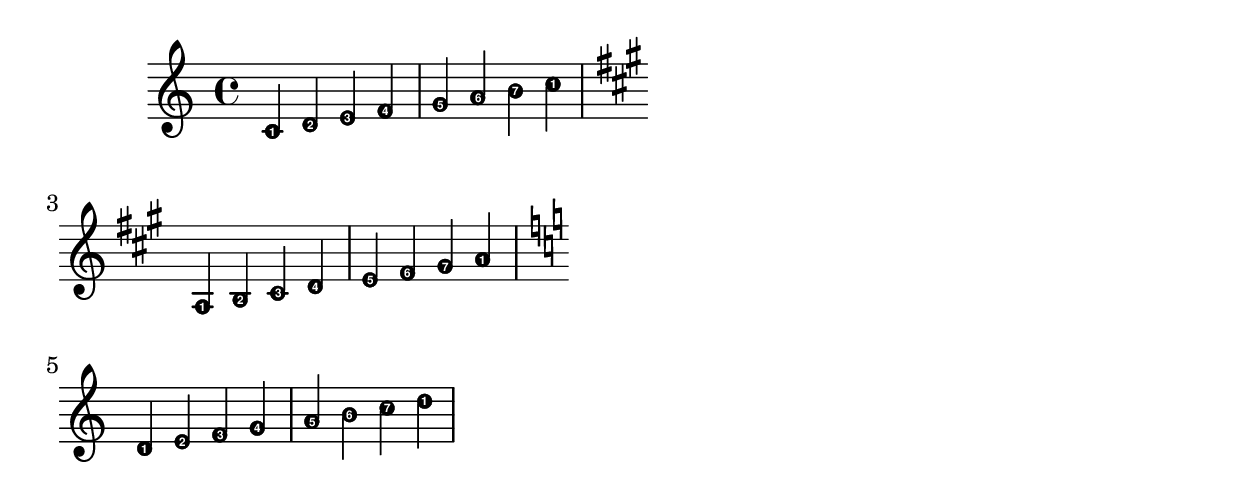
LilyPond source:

% Do not edit this file; it is automatically
% generated from Documentation/snippets/new
% This file is in the public domain.
%% Note: this file works from version 2.13.36
\version "2.13.39"

\header {
%% Translation of GIT committish: 5160eccb26cee0bfd802d844233e4a8d795a1e94
  texidoces = "

Las cabezas de nota de notación fácil utilizan la propiedad
@code{note-names} del objeto @code{NoteHead} para determinad lo que
aparece dentro de la cabeza.  Mediante la sobreescritura de esta
propiedad, es posible imprimir números que representen el grado de la
escala.

Se puede crear un grabador simple que haga esto para la cabeza de cada
nota que ve.

"

  doctitlees = "Números como notas de notación fácil"

  lsrtags = "pitches"
  texidoc = "
Easy notation note heads use the @code{note-names} property
of the @code{NoteHead} object to determine what appears inside
the note head.  By overriding this property, it is possible
to print numbers representing the scale-degree.

A simple engraver can be created to do this for every note head
object it sees.
"
  doctitle = "Numbers as easy note heads"
} % begin verbatim


#(define Ez_numbers_engraver
   (list
    (cons 'acknowledgers
          (list
           (cons 'note-head-interface
                 (lambda (engraver grob source-engraver)
                   (let* ((context (ly:translator-context engraver))
                          (tonic-pitch (ly:context-property context 'tonic))
                          (tonic-name (ly:pitch-notename tonic-pitch))
                          (grob-pitch
                           (ly:event-property (event-cause grob) 'pitch))
                          (grob-name (ly:pitch-notename grob-pitch))
                          (delta (modulo (- grob-name tonic-name) 7))
                          (note-names
                           (make-vector 7 (number->string (1+ delta)))))
                     (ly:grob-set-property! grob 'note-names note-names))))))))

#(set-global-staff-size 26)

\layout {
  ragged-right = ##t
  \context {
    \Voice
    \consists \Ez_numbers_engraver
  }
}

\relative c' {
  \easyHeadsOn
  c4 d e f
  g4 a b c \break

  \key a \major
  a,4 b cis d
  e4 fis gis a \break

  \key d \dorian
  d,4 e f g
  a4 b c d
}
